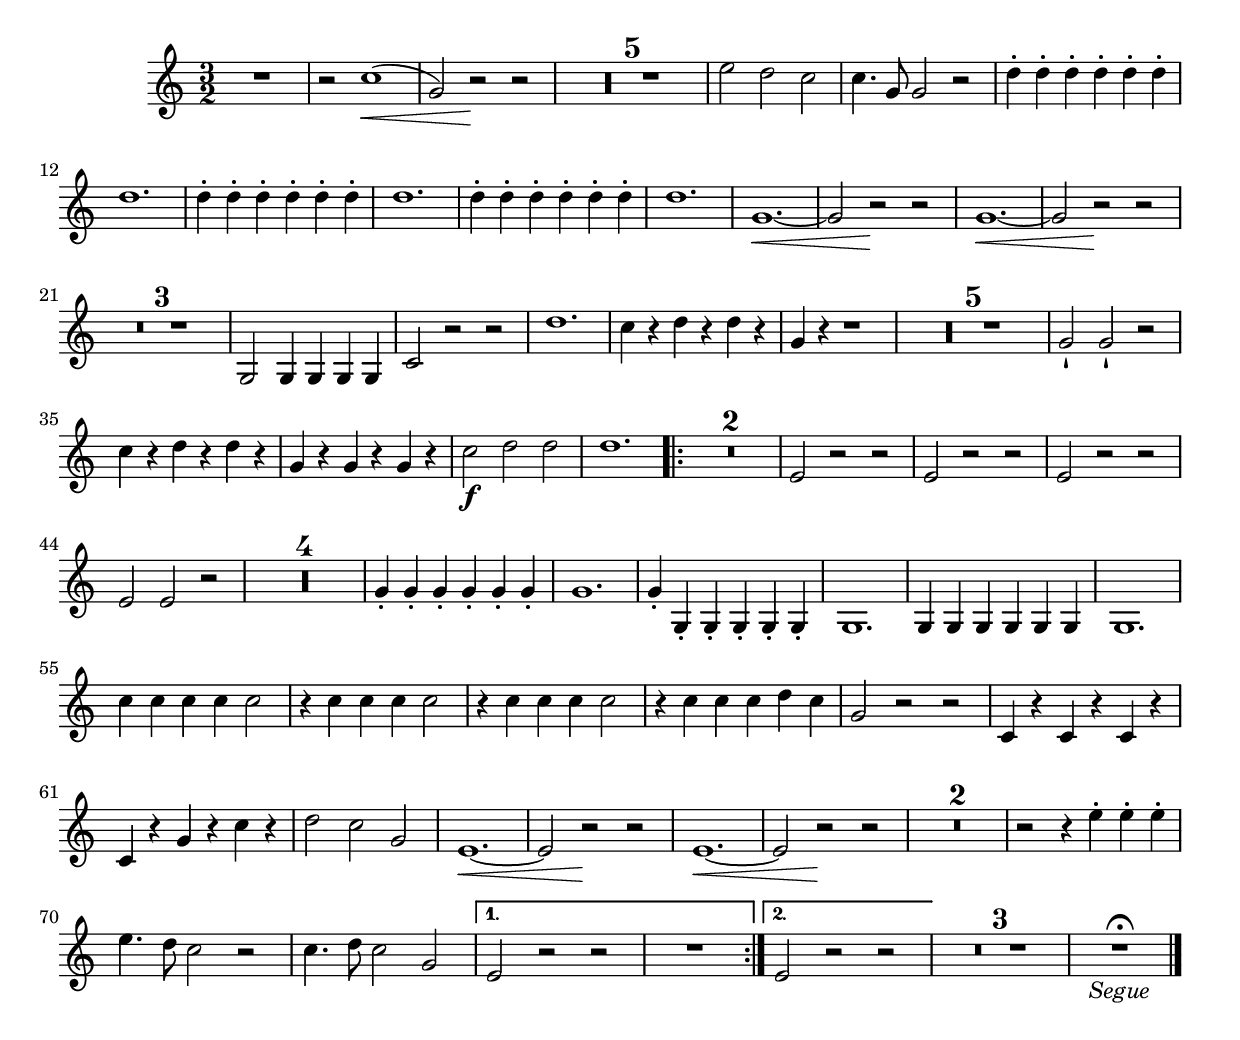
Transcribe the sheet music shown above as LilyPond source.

\version "2.16.0"      %Gossec - Symphonie mi bémol
                        %Cor2 - 1er mvt
\relative c''{
\clef treble
\key c \major
\time 3/2




R1.
r2 c1\<(
g2) r\! r
\set Score.skipBars = ##t R1. * 5 
%
%
%
%
e'2 d c
c4. g8 g2 r
d'4-. d-. d-. d-. d-. d-. 
d1.
d4-. d-. d-. d-. d-. d-. 
d1.
d4-. d-. d-. d-. d-. d-. 
d1.
g,1.\< ~
g2 r\! r
g1.\< ~
g2 r\! r
\set Score.skipBars = ##t R1. * 3 
%
%
g,2 g4 g g g
c2 r r
d'1.
c4 r d r d r
g, r r1
\set Score.skipBars = ##t R1. * 5 
%
%
%
%
%
g2-| g-| r
c4 r d r d r
g, r g r g r
c2\f d d
d1. \repeat volta 2 {
\set Score.skipBars = ##t R1. * 2 
%
e,2 r r
e r r
e r r
e e r
\set Score.skipBars = ##t R1. * 4 
%
%
%
g4-. g-. g-. g-. g-. g-. 
g1.
g4-. g,-. g-. g-. g-. g-. 
g1.
g4 g g g g g
g1.
c'4 c c c c2
r4 c c c c2
r4 c c c c2
r4 c c c d c
g2 r r
c,4 r c r c r
c r g' r c r
d2 c g
e1.\< ~
e2 r\! r
e1.\< ~
e2 r\! r
\set Score.skipBars = ##t R1. * 2
%
r2 r4 e'-. e-. e-.
e4. d8 c2 r
c4. d8 c2 g }
\alternative { {e2 r r | R1.} 
   {e2 r r } }
\set Score.skipBars = ##t R1. * 3
R1.^\fermataMarkup_\markup{\italic "Segue"} 
\bar "|." 
}
